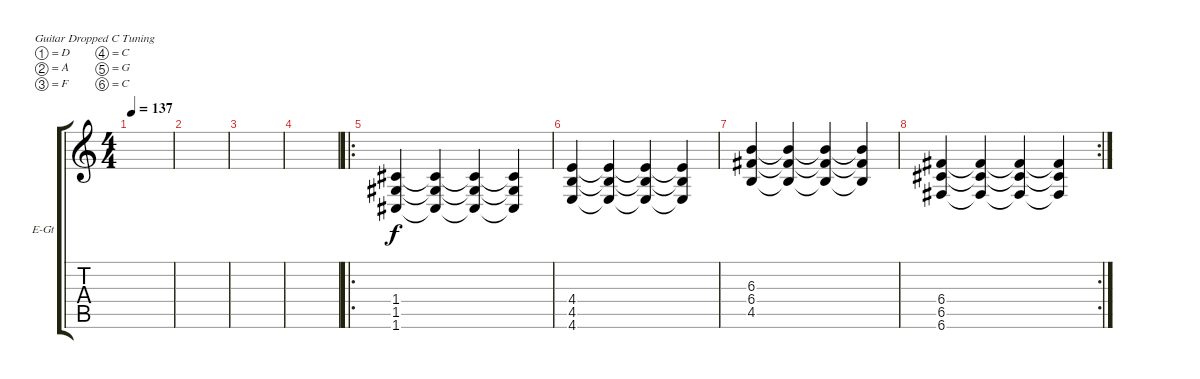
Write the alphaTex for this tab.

\defaultSystemsLayout 4
\bracketExtendMode groupsimilarinstruments
\firstSystemTrackNameOrientation horizontal
\otherSystemsTrackNameOrientation horizontal
\track ("Electric Guitar" "E-Gt") {instrument overdrivenguitar}
\staff {score tabs}
\tuning (D4 A3 F3 C3 G2 C2)
\ts (4 4)
\tempo 137
\clef g2
\scale
0.485477
\ks c
|
\scale
0.257261 |
\scale
0.257261 |
\scale
0.313131 |
\ro
\scale
0.373737 (1.6 1.5 1.4).4 (1.4{t} 1.5{t} 1.6{t}).4 (1.6{t} 1.5{t} 1.4{t}).4 (1.4{t} 1.5{t} 1.6{t}).4 |
\scale
0.313131 (4.6 4.5 4.4).4 (4.5{t} 4.4{t} 4.6{t}).4 (4.6{t} 4.5{t} 4.4{t}).4 (4.4{t} 4.5{t} 4.6{t}).4 |
\scale
0.322917 (4.5 6.4 6.3).4 (4.5{t} 6.4{t} 6.3{t}).4 (6.3{t} 6.4{t} 4.5{t}).4 (6.3{t} 6.4{t} 4.5{t}).4 |
\rc 2
\scale
0.354167 (6.6 6.5 6.4).4 (6.5{t} 6.4{t} 6.6{t}).4 (6.5{t} 6.4{t} 6.6{t}).4 (6.5{t} 6.4{t} 6.6{t}).4 |
\scale
0.322917 |
\scale
0.333333 |
\scale
0.333333 |
\scale
0.333333 |
\scale
0.333333 |
\scale
0.333333 |
\scale
0.333333 |
\scale
0.333333
